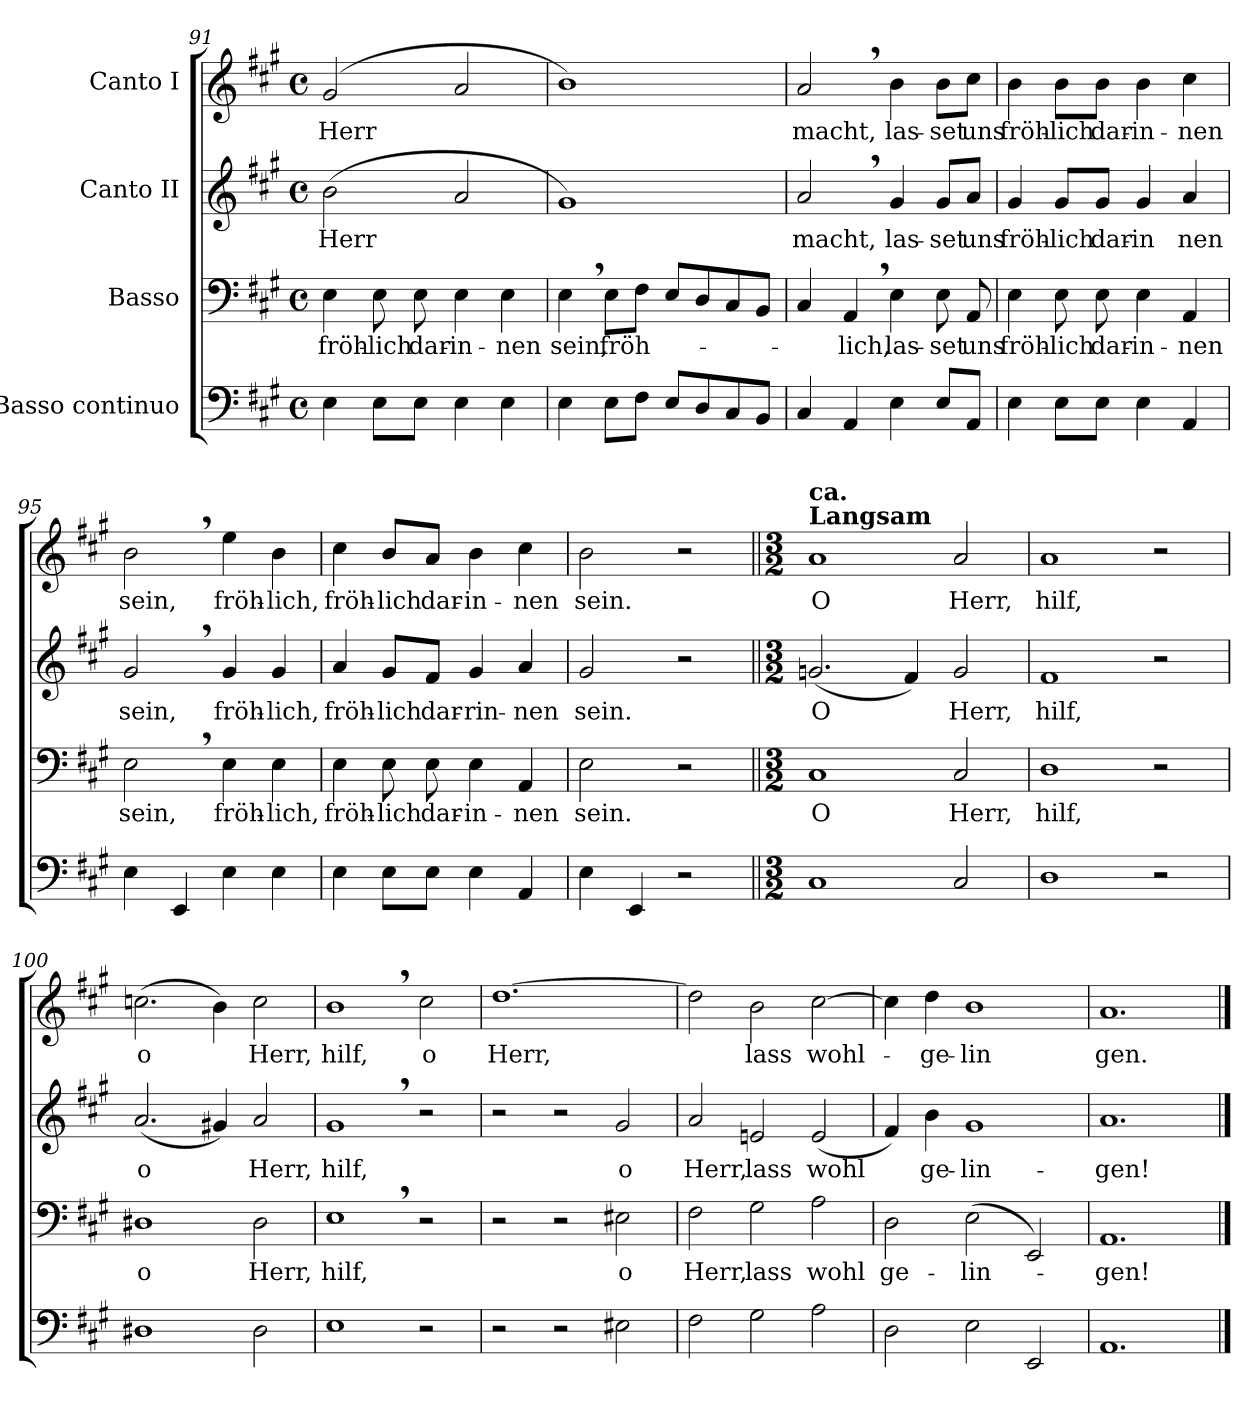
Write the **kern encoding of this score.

**kern	**kern	**text	**kern	**text	**kern	**text
*part4	*part3	*part3	*part2	*part2	*part1	*part1
*staff4	*staff3	*staff3	*staff2	*staff2	*staff1	*staff1
*I"Basso continuo	*I"Basso	*	*I"Canto II	*	*I"Canto I	*
*clefF4	*clefF4	*	*clefG2	*	*clefG2	*
*k[f#c#g#]	*k[f#c#g#]	*	*k[f#c#g#]	*	*k[f#c#g#]	*
*A:	*A:	*	*A:	*	*A:	*
*M4/4	*M4/4	*	*M4/4	*	*M4/4	*
*met(c)	*met(c)	*	*met(c)	*	*met(c)	*
=91	=91	=91	=91	=91	=91	=91
4E\	4E\	fröh-	(>2b\	Herr	(>2g#/	Herr
8E\L	8E\	-lich	.	.	.	.
8E\J	8E\	dar-	.	.	.	.
4E\	4E\	-in-	2a/	.	2a/	.
4E\	4E\	-nen	.	.	.	.
=92	=92	=92	=92	=92	=92	=92
4E\	4E,\	sein,	1g#)	.	1b)	.
8E\L	8E\L	fröh-	.	.	.	.
8F#\J	8F#\J	.	.	.	.	.
8E/L	8E/L	.	.	.	.	.
8D/	8D/	.	.	.	.	.
8C#/	8C#/	.	.	.	.	.
8BB/J	8BB/J	.	.	.	.	.
!!LO:LB:g=z
=93	=93	=93	=93	=93	=93	=93
4C#/	4C#/	.	2a,/	macht,	2a,/	macht,
4AA/	4AA,/	-lich,	.	.	.	.
4E\	4E\	las-	4g#/	las-	4b\	las-
8E/L	8E\	-set	8g#/L	-set	8b\L	-set
8AA/J	8AA/	uns	8a/J	uns	8cc#\J	uns
=94	=94	=94	=94	=94	=94	=94
4E\	4E\	fröh-	4g#/	fröh-	4b\	fröh-
8E\L	8E\	-lich	8g#/L	-lich	8b\L	-lich
8E\J	8E\	dar-	8g#/J	dar-	8b\J	dar-
4E\	4E\	-in-	4g#/	-in	4b\	-in-
4AA/	4AA/	-nen	4a/	nen	4cc#\	-nen
=95	=95	=95	=95	=95	=95	=95
4E\	2E,\	sein,	2g#,/	sein,	2b,\	sein,
4EE/	.	.	.	.	.	.
4E\	4E\	fröh-	4g#/	fröh-	4ee\	fröh-
4E\	4E\	-lich,	4g#/	-lich,	4b\	-lich,
!!LO:LB:g=z
=96	=96	=96	=96	=96	=96	=96
4E\	4E\	fröh-	4a/	fröh-	4cc#\	fröh-
8E\L	8E\	-lich	8g#/L	-lich	8b/L	-lich
8E\J	8E\	dar-	8f#/J	dar-	8a/J	dar-
4E\	4E\	-in-	4g#/	-rin-	4b\	-in-
4AA/	4AA/	-nen	4a/	-nen	4cc#\	-nen
=97	=97	=97	=97	=97	=97	=97
4E\	2E\	sein.	2g#/	sein.	2b\	sein.
4EE/	.	.	.	.	.	.
2r	2r	.	2r	.	2r	.
=98||	=98||	=98||	=98||	=98||	=98||	=98||
*M3/2	*M3/2	*	*M3/2	*	*M3/2	*
!	!	!	!	!	!LO:TX:a:B:t=Langsam	!
!	!	!	!	!	!LO:TX:a:B:t=ca.	!
1C#	1C#	O	(2.gn/	O	1a	O
.	.	.	4f#/)	.	.	.
2C#/	2C#/	Herr,	2g/	Herr,	2a/	Herr,
=99	=99	=99	=99	=99	=99	=99
1D	1D	hilf,	1f#	hilf,	1a	hilf,
2r	2r	.	2r	.	2r	.
=100	=100	=100	=100	=100	=100	=100
1D#X	1D#X	o	(2.a/	o	(>2.ccn\	o
.	.	.	4g#X/)	.	4b\)	.
2D#\	2D#\	Herr,	2a/	Herr,	2cc\	Herr,
=101	=101	=101	=101	=101	=101	=101
1E	1E,	hilf,	1g#,	hilf,	1b,	hilf,
2r	2r	.	2r	.	2cc#\	o
!!LO:PB:g=z
=102	=102	=102	=102	=102	=102	=102
2r	2r	.	2r	.	[1.dd	Herr,
2r	2r	.	2r	.	.	.
2E#X\	2E#X\	o	2g#/	o	.	.
=103	=103	=103	=103	=103	=103	=103
2F#\	2F#\	Herr,	2a/	Herr,	2dd\]	.
2G#\	2G#\	lass	2en/	lass	2b\	lass
2A\	2A\	wohl	(2e/	wohl	[2cc#\	wohl-
=104	=104	=104	=104	=104	=104	=104
2D\	2D\	ge-	4f#/)	.	4cc#\]	.
.	.	.	4b\	ge-	4dd\	-ge-
2E\	(>2E\	-lin-	1g#	-lin-	1b	-lin
2EE/	2EE/)	.	.	.	.	.
=105	=105	=105	=105	=105	=105	=105
1.AA	1.AA	-gen!	1.a	-gen!	1.a	gen.
==	==	==	==	==	==	==
*-	*-	*-	*-	*-	*-	*-
